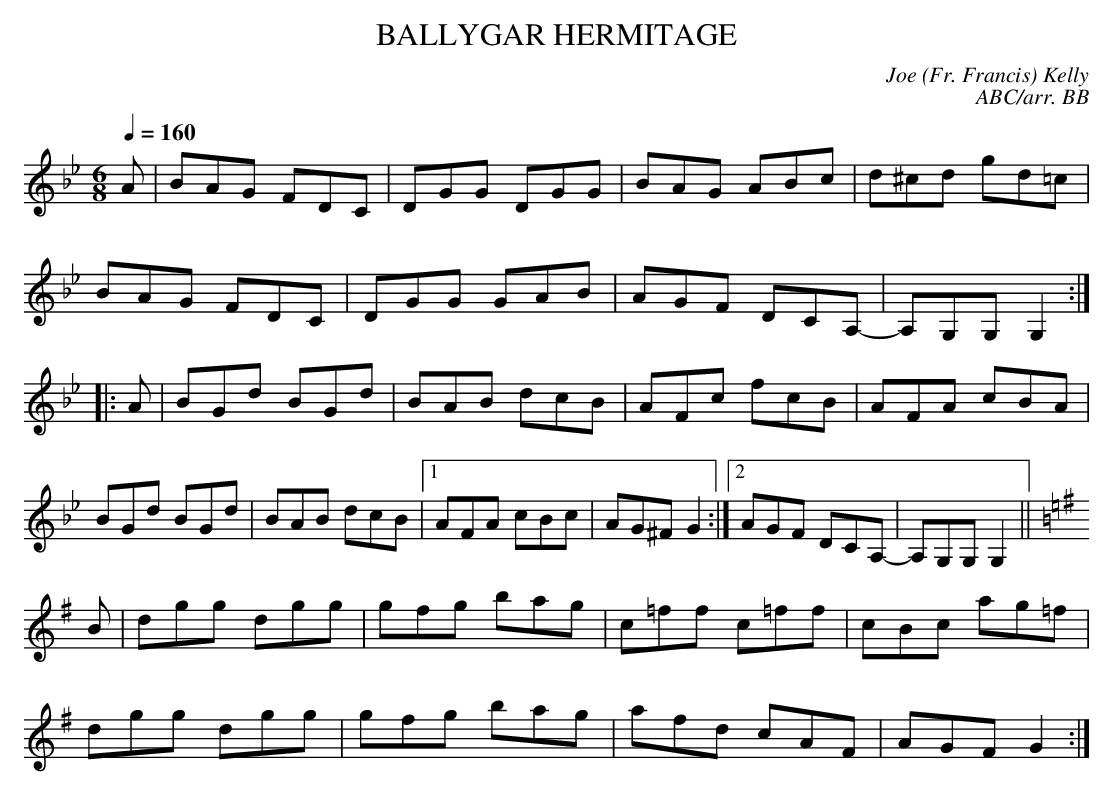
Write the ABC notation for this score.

X:1
T:BALLYGAR HERMITAGE
C:Joe (Fr. Francis) Kelly
C:ABC/arr. BB
Q:1/4=160
M:6/8
L:1/8
K:Gm
A|BAG FDC|DGG DGG|BAG ABc|d^cd gd=c|
BAG FDC|DGG GAB|AGF DCA,-|A,G,G, G,2 :|
|:A|BGd BGd|BAB dcB|AFc fcB|AFA cBA|
BGd BGd|BAB dcB|1 AFA cBc|AG^F G2:|\
[2 AGF DCA,-|A,G,G, G,2||
K:G
B|dgg dgg|gfg bag|c=ff c=ff|cBc ag=f|
dgg dgg|gfg bag|afd cAF|AGF G2 :|
